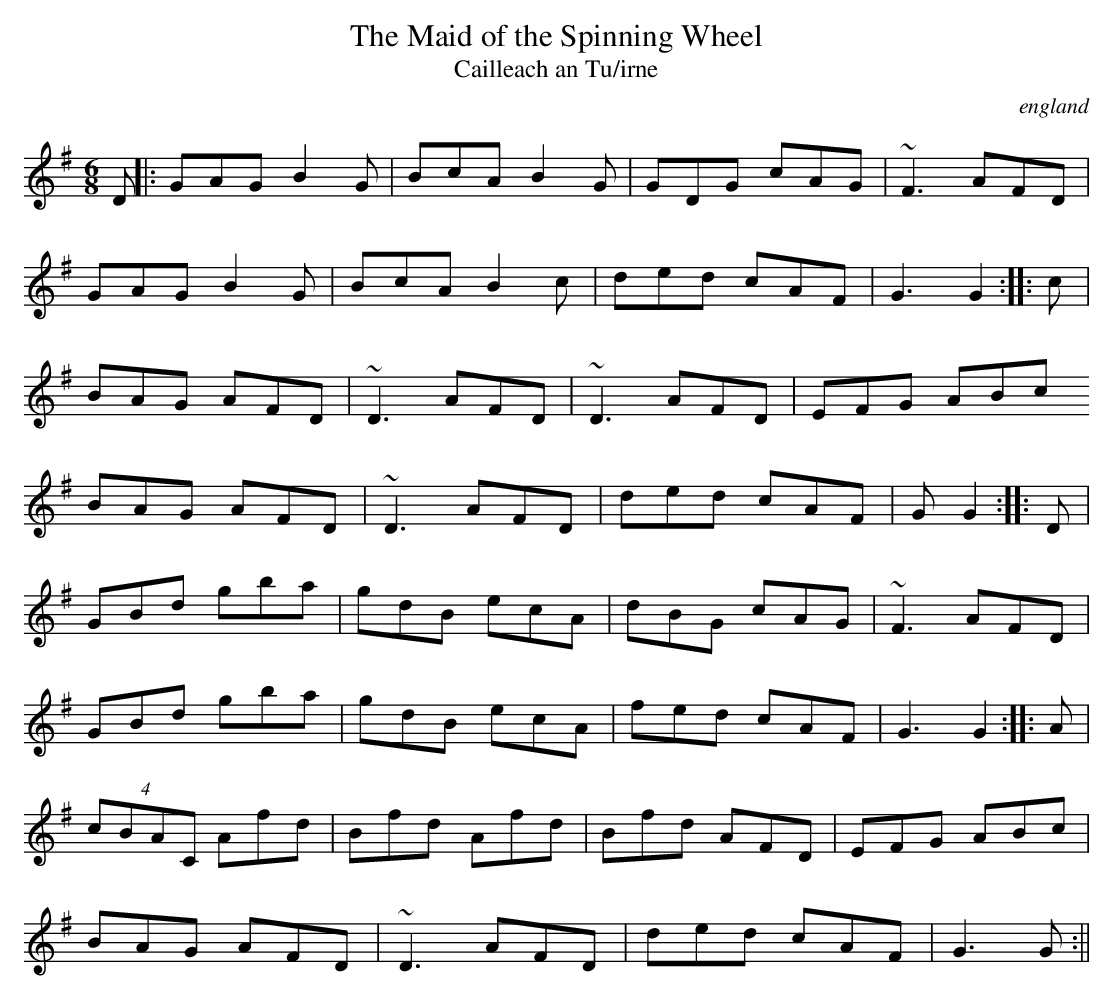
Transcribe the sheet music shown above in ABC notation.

X:1
T:The Maid of the Spinning Wheel
T:Cailleach an Tu/irne
O:england
M:6/8
L:1/8
K:G
D||: GAG B2 G | BcA B2 G | GDG cAG | ~F3 AFD |
GAG B2 G | BcA B2 c | ded cAF | G3 G2 :||: c |
BAG AFD | ~D3 AFD | ~D3 AFD | EFG ABc
BAG AFD | ~D3 AFD | ded cAF | G  G2 :||: D |
GBd gba | gdB ecA | dBG cAG | ~F3 AFD |
GBd gba | gdB ecA | fed cAF | G3 G2 :||: A |
(4cBAC Afd | Bfd Afd | Bfd AFD | EFG ABc |
BAG AFD | ~D3 AFD | ded cAF | G3 G :||
